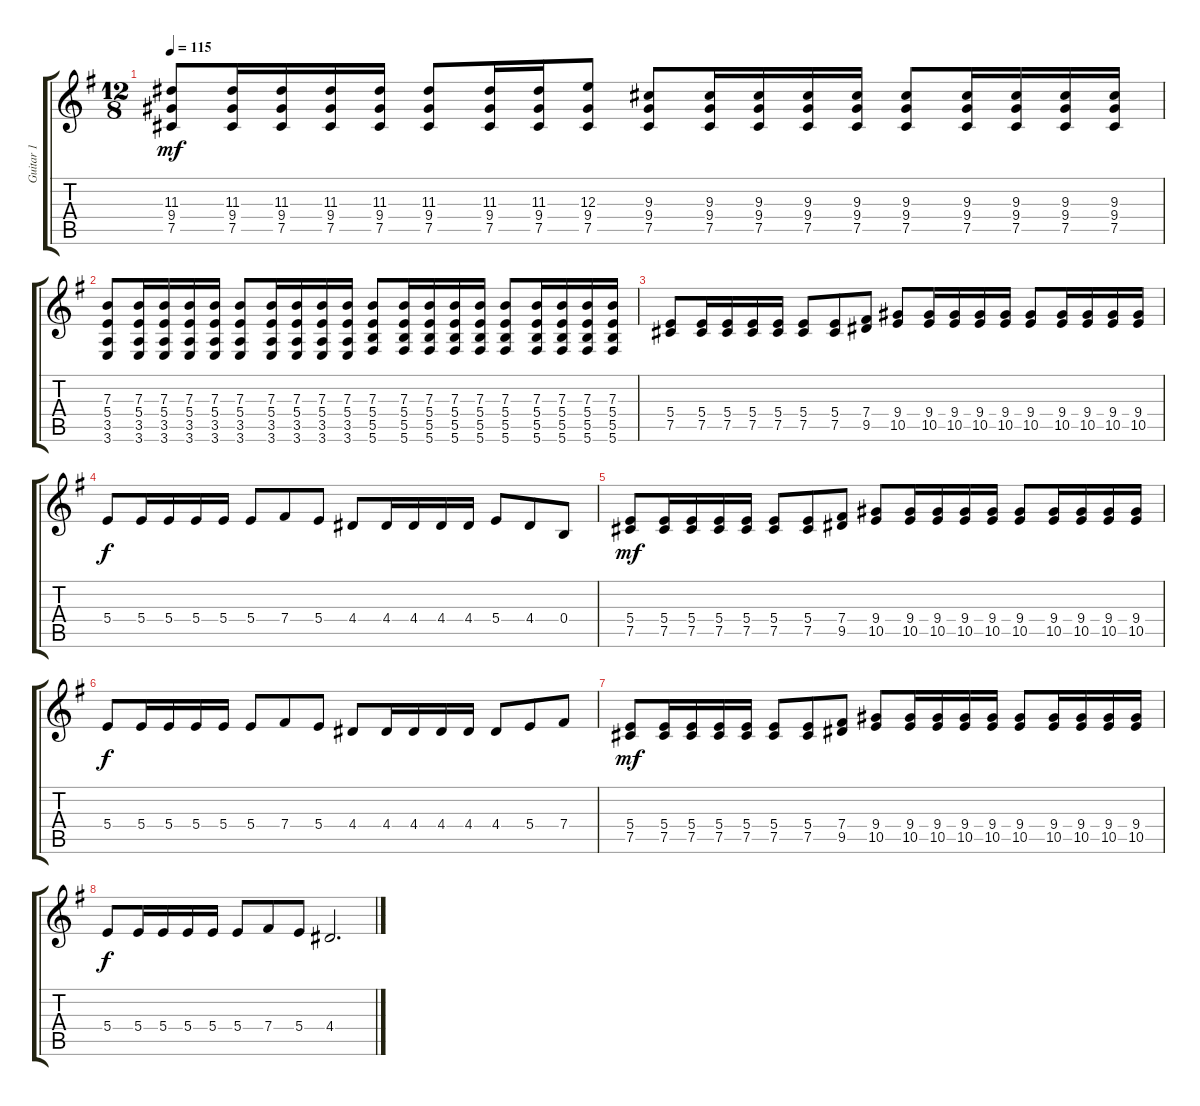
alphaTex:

\track ("Guitar 1" "Guitar 1") {instrument distortionguitar}
\staff {score tabs}
\tuning (Db4 Ab3 E3 B2 Gb2 Db2) {hide}
\ts (12 8)
\tempo 115
\clef g2
\ks g
(11.3 9.4 7.5).8{dy mf} (11.3 9.4 7.5).16 (11.3 9.4 7.5).16 (11.3 9.4 7.5).16 (11.3 9.4 7.5).16 (11.3 9.4 7.5).8 (11.3 9.4 7.5).16 (11.3 9.4 7.5).16 (12.3 9.4 7.5).8 (9.3 9.4 7.5).8 (9.3 9.4 7.5).16 (9.3 9.4 7.5).16 (9.3 9.4 7.5).16 (9.3 9.4 7.5).16 (9.3 9.4 7.5).8 (9.3 9.4 7.5).16 (9.3 9.4 7.5).16 (9.3 9.4 7.5).16 (9.3 9.4 7.5).16 |
(7.3 5.4 3.5 3.6).8 (7.3 5.4 3.5 3.6).16 (7.3 5.4 3.5 3.6).16 (7.3 5.4 3.5 3.6).16 (7.3 5.4 3.5 3.6).16 (7.3 5.4 3.5 3.6).8 (7.3 5.4 3.5 3.6).16 (7.3 5.4 3.5 3.6).16 (7.3 5.4 3.5 3.6).16 (7.3 5.4 3.5 3.6).16 (7.3 5.4 5.5 5.6).8 (7.3 5.4 5.5 5.6).16 (7.3 5.4 5.5 5.6).16 (7.3 5.4 5.5 5.6).16 (7.3 5.4 5.5 5.6).16 (7.3 5.4 5.5 5.6).8 (7.3 5.4 5.5 5.6).16 (7.3 5.4 5.5 5.6).16 (7.3 5.4 5.5 5.6).16 (7.3 5.4 5.5 5.6).16 |
(5.4 7.5).8 (5.4 7.5).16 (5.4 7.5).16 (5.4 7.5).16 (5.4 7.5).16 (5.4 7.5).8 (5.4 7.5).8 (7.4 9.5).8 (9.4 10.5).8 (9.4 10.5).16 (9.4 10.5).16 (9.4 10.5).16 (9.4 10.5).16 (9.4 10.5).8 (9.4 10.5).16 (9.4 10.5).16 (9.4 10.5).16 (9.4 10.5).16 |
5.4.8{dy f} 5.4.16 5.4.16 5.4.16 5.4.16 5.4.8 7.4.8 5.4.8 4.4.8 4.4.16 4.4.16 4.4.16 4.4.16 5.4.8 4.4.8 0.4.8 |
(5.4 7.5).8{dy mf} (5.4 7.5).16 (5.4 7.5).16 (5.4 7.5).16 (5.4 7.5).16 (5.4 7.5).8 (5.4 7.5).8 (7.4 9.5).8 (9.4 10.5).8 (9.4 10.5).16 (9.4 10.5).16 (9.4 10.5).16 (9.4 10.5).16 (9.4 10.5).8 (9.4 10.5).16 (9.4 10.5).16 (9.4 10.5).16 (9.4 10.5).16 |
5.4.8{dy f} 5.4.16 5.4.16 5.4.16 5.4.16 5.4.8 7.4.8 5.4.8 4.4.8 4.4.16 4.4.16 4.4.16 4.4.16 4.4.8 5.4.8 7.4.8 |
(5.4 7.5).8{dy mf} (5.4 7.5).16 (5.4 7.5).16 (5.4 7.5).16 (5.4 7.5).16 (5.4 7.5).8 (5.4 7.5).8 (7.4 9.5).8 (9.4 10.5).8 (9.4 10.5).16 (9.4 10.5).16 (9.4 10.5).16 (9.4 10.5).16 (9.4 10.5).8 (9.4 10.5).16 (9.4 10.5).16 (9.4 10.5).16 (9.4 10.5).16 |
5.4.8{dy f} 5.4.16 5.4.16 5.4.16 5.4.16 5.4.8 7.4.8 5.4.8 4.4.2{d}
